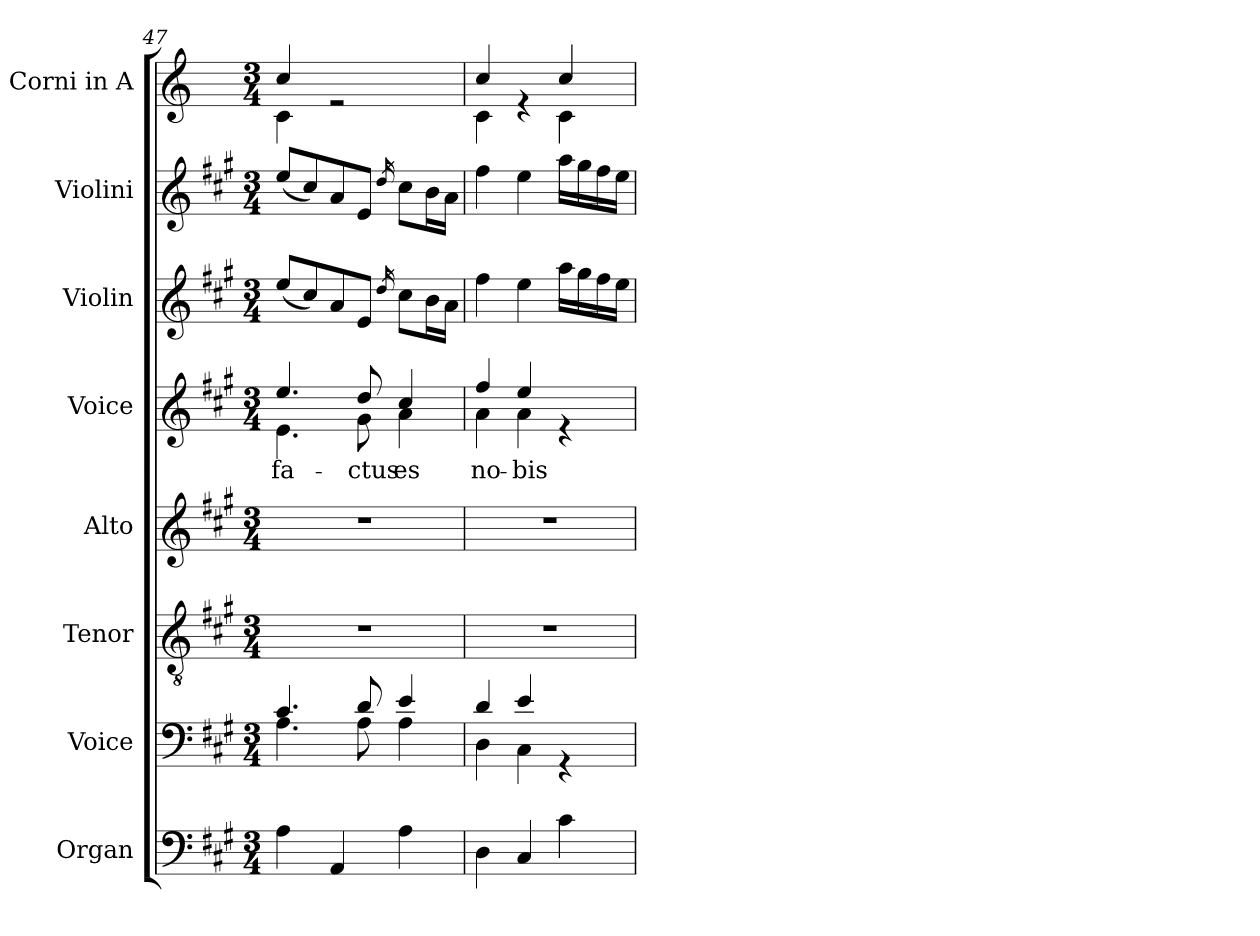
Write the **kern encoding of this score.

**kern	**kern	**kern	**kern	**kern	**text	**kern	**kern	**kern
*part8	*part7	*part6	*part5	*part4	*part4	*part3	*part2	*part1
*staff8	*staff7	*staff6	*staff5	*staff4	*staff4	*staff3	*staff2	*staff1
*I"Organ	*I"Voice	*I"Tenor	*I"Alto	*I"Voice	*	*I"Violin	*I"Violini	*I"Corni in A
*	*	*	*	*	*	*I'Vln	*I'Vln	*
*clefF4	*clefF4	*clefGv2	*clefG2	*clefG2	*	*clefG2	*clefG2	*clefG2
*	*	*	*	*	*	*	*	*ITrd2c3
*k[f#c#g#]	*k[f#c#g#]	*k[f#c#g#]	*k[f#c#g#]	*k[f#c#g#]	*	*k[f#c#g#]	*k[f#c#g#]	*k[f#c#g#]
*M3/4	*M3/4	*M3/4	*M3/4	*M3/4	*	*M3/4	*M3/4	*M3/4
=47	=47	=47	=47	=47	=47	=47	=47	=47
*	*^	*	*	*	*	*	*	*
!	!	!	!	!	!	!LO:LY:b	!	!	!
*	*	*	*	*	*^	*	*	*	*^
4A\	4.c#/	4.A\	2.r	2.r	4.ee/	4.e\	fa-	(8ee/L	(8ee/L	4a/	4A\
.	.	.	.	.	.	.	.	8cc#/)	8cc#/)	.	.
4AA/	.	.	.	.	.	.	.	8a/	8a/	2re	2ryy
!	!	!	!	!	!	!	!LO:LY:b	!	!	!	!
.	8d/	8A\	.	.	8dd/	8g#\	-ctus	8e/J	8e/J	.	.
.	.	.	.	.	.	.	.	16qdd/	16qdd/	.	.
!	!	!	!	!	!	!	!LO:LY:b	!	!	!	!
4A\	4e/	4A\	.	.	4cc#/	4a\	es	8cc#\L	8cc#\L	.	.
.	.	.	.	.	.	.	.	16b\L	16b\L	.	.
.	.	.	.	.	.	.	.	16a\JJ	16a\JJ	.	.
!!LO:PB:g=z	!!
=48	=48	=48	=48	=48	=48	=48	=48	=48	=48	=48	=48
!	!	!	!	!	!	!	!LO:LY:b	!	!	!	!
4D\	4d/	4D\	2.r	2.r	4ff#/	4a\	no-	4ff#\	4ff#\	4a/	4A\
!	!	!	!	!	!	!	!LO:LY:b	!	!	!	!
4C#/	4e/	4C#\	.	.	4ee/	4a\	-bis	4ee\	4ee\	4re	4ryy
4c#\	4rGG	4ryy	.	.	4re	4ryy	.	16aa\LL	16aa\LL	4a/	4A\
.	.	.	.	.	.	.	.	16gg#\	16gg#\	.	.
.	.	.	.	.	.	.	.	16ff#\	16ff#\	.	.
.	.	.	.	.	.	.	.	16ee\JJ	16ee\JJ	.	.
*	*v	*v	*	*	*v	*v	*	*	*	*v	*v
=	=	=	=	=	=	=	=	=
*-	*-	*-	*-	*-	*-	*-	*-	*-
